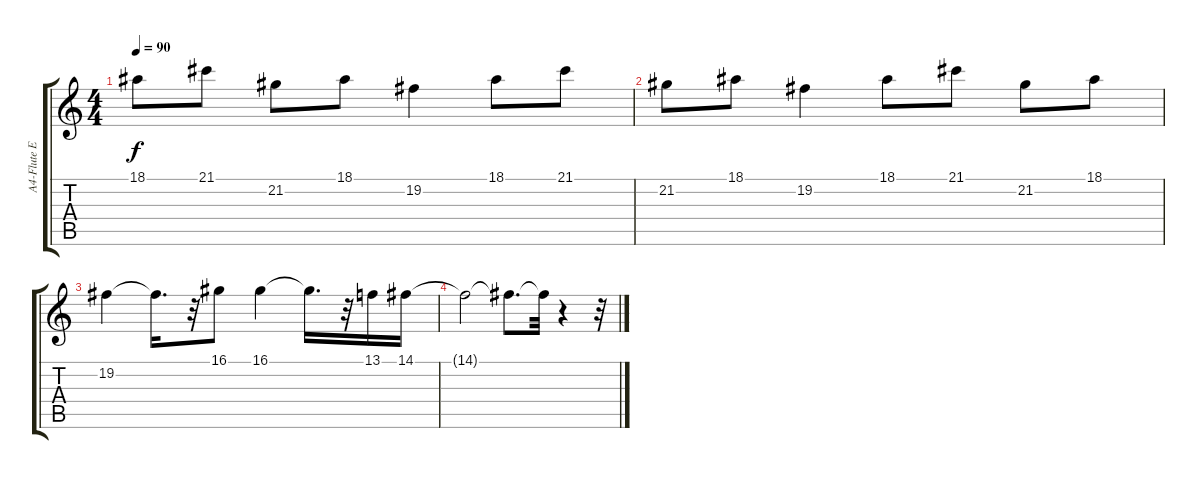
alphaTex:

\track ("A4-Flute Exp.  " "A4-Flute E") {instrument flute}
\staff {score tabs}
\tuning (E4 B3 G3 D3 A2 E2) {hide}
\ts (4 4)
\tempo 90
\clef g2
\ks c
18.1.8{dy f} 21.1.8 21.2.8 18.1.8 19.2.4 18.1.8 21.1.8 |
21.2.8 18.1.8 19.2.4 18.1.8 21.1.8 21.2.8 18.1.8 |
19.2.4 19.2{t}.16{d} r.32 16.1.8 16.1.4 16.1{t}.16{d} r.32 13.1.16 14.1.16 |
14.1{t}.2 14.1{t}.8{d} 14.1{t}.32 r.4 r.32
